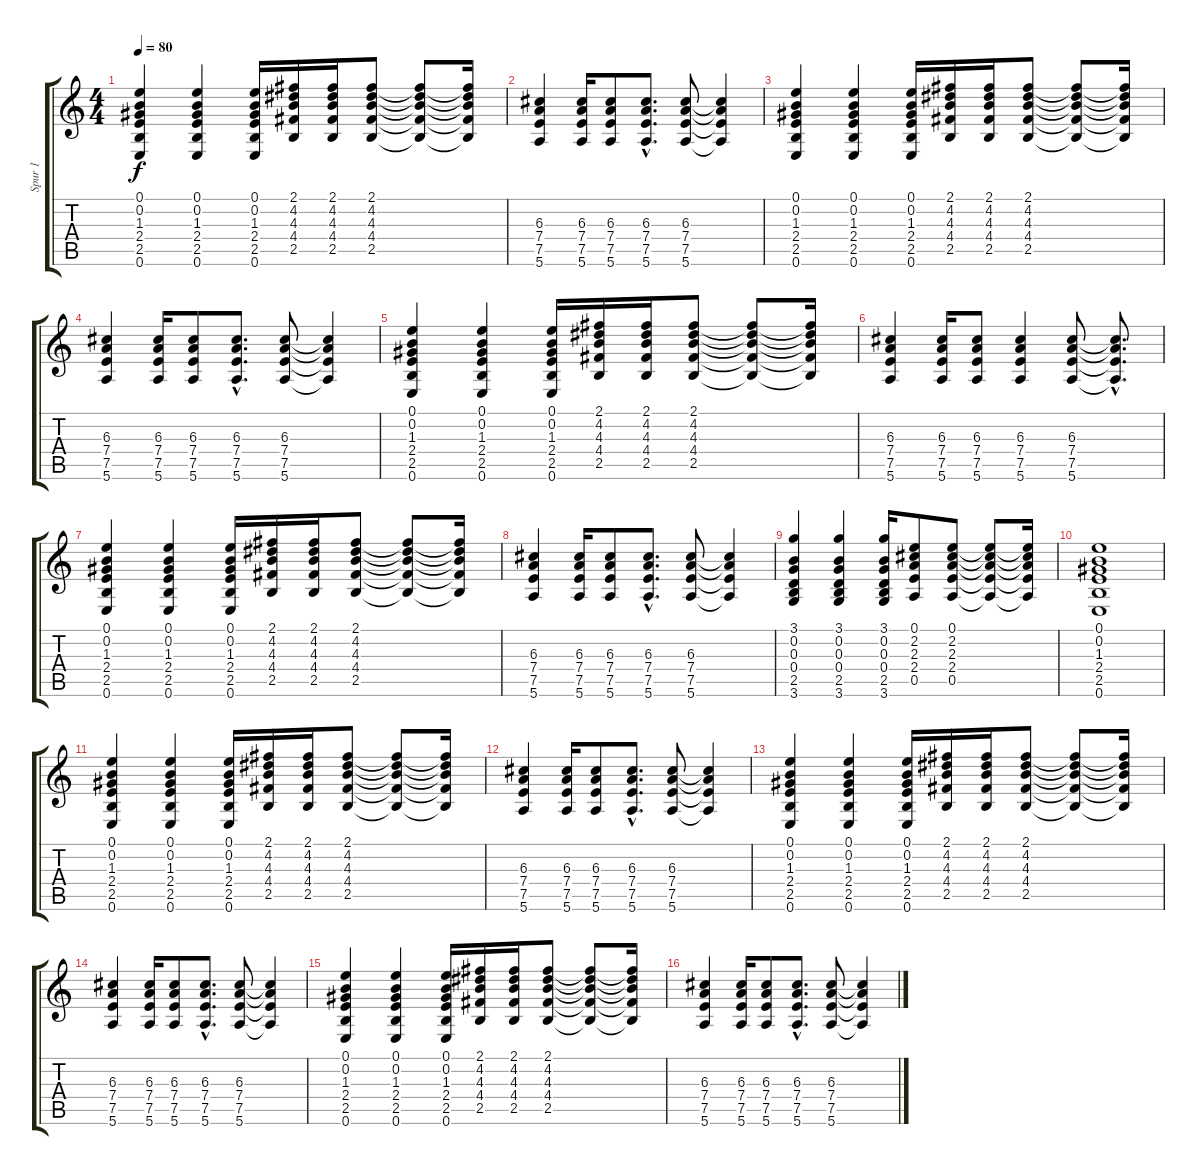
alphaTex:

\track ("Spur 1" "Spur 1") {instrument acousticguitarsteel}
\staff {score tabs}
\tuning (E4 B3 G3 D3 A2 E2) {hide}
\ts (4 4)
\tempo 80
\clef g2
\ks c
(0.1 0.2 1.3 2.4 2.5 0.6).4{dy f instrument acousticguitarsteel} (0.1 0.2 1.3 2.4 2.5 0.6).4 (0.1 0.2 1.3 2.4 2.5 0.6).16 (2.1 4.2 4.3 4.4 2.5).16 (2.1 4.2 4.3 4.4 2.5).16 (2.1 4.2 4.3 4.4 2.5).8 (2.1{t} 4.2{t} 4.3{t} 4.4{t} 2.5{t}).8 (2.1{t} 4.2{t} 4.3{t} 4.4{t} 2.5{t}).16 |
(6.3 7.4 7.5 5.6).4 (6.3 7.4 7.5 5.6).16 (6.3 7.4 7.5 5.6).8 (6.3{hac} 7.4{hac} 7.5{hac} 5.6{hac}).8{d} (6.3 7.4 7.5 5.6).8 (6.3{t} 7.4{t} 7.5{t} 5.6{t}).4 |
(0.1 0.2 1.3 2.4 2.5 0.6).4 (0.1 0.2 1.3 2.4 2.5 0.6).4 (0.1 0.2 1.3 2.4 2.5 0.6).16 (2.1 4.2 4.3 4.4 2.5).16 (2.1 4.2 4.3 4.4 2.5).16 (2.1 4.2 4.3 4.4 2.5).8 (2.1{t} 4.2{t} 4.3{t} 4.4{t} 2.5{t}).8 (2.1{t} 4.2{t} 4.3{t} 4.4{t} 2.5{t}).16 |
(6.3 7.4 7.5 5.6).4 (6.3 7.4 7.5 5.6).16 (6.3 7.4 7.5 5.6).8 (6.3{hac} 7.4{hac} 7.5{hac} 5.6{hac}).8{d} (6.3 7.4 7.5 5.6).8 (6.3{t} 7.4{t} 7.5{t} 5.6{t}).4 |
(0.1 0.2 1.3 2.4 2.5 0.6).4 (0.1 0.2 1.3 2.4 2.5 0.6).4 (0.1 0.2 1.3 2.4 2.5 0.6).16 (2.1 4.2 4.3 4.4 2.5).16 (2.1 4.2 4.3 4.4 2.5).16 (2.1 4.2 4.3 4.4 2.5).8 (2.1{t} 4.2{t} 4.3{t} 4.4{t} 2.5{t}).8 (2.1{t} 4.2{t} 4.3{t} 4.4{t} 2.5{t}).16 |
(6.3 7.4 7.5 5.6).4 (6.3 7.4 7.5 5.6).16 (6.3 7.4 7.5 5.6).8 (6.3 7.4 7.5 5.6).4 (6.3 7.4 7.5 5.6).8 (6.3{hac t} 7.4{hac t} 7.5{hac t} 5.6{hac t}).8{d} |
(0.1 0.2 1.3 2.4 2.5 0.6).4 (0.1 0.2 1.3 2.4 2.5 0.6).4 (0.1 0.2 1.3 2.4 2.5 0.6).16 (2.1 4.2 4.3 4.4 2.5).16 (2.1 4.2 4.3 4.4 2.5).16 (2.1 4.2 4.3 4.4 2.5).8 (2.1{t} 4.2{t} 4.3{t} 4.4{t} 2.5{t}).8 (2.1{t} 4.2{t} 4.3{t} 4.4{t} 2.5{t}).16 |
(6.3 7.4 7.5 5.6).4 (6.3 7.4 7.5 5.6).16 (6.3 7.4 7.5 5.6).8 (6.3{hac} 7.4{hac} 7.5{hac} 5.6{hac}).8{d} (6.3 7.4 7.5 5.6).8 (6.3{t} 7.4{t} 7.5{t} 5.6{t}).4 |
(3.1 0.2 0.3 0.4 2.5 3.6).4 (3.1 0.2 0.3 0.4 2.5 3.6).4 (3.1 0.2 0.3 0.4 2.5 3.6).16 (0.1 2.2 2.3 2.4 0.5).8 (0.1 2.2 2.3 2.4 0.5).8 (0.1{t} 2.2{t} 2.3{t} 2.4{t} 0.5{t}).8 (0.1{t} 2.2{t} 2.3{t} 2.4{t} 0.5{t}).16 |
(0.1 0.2 1.3 2.4 2.5 0.6).1 |
(0.1 0.2 1.3 2.4 2.5 0.6).4 (0.1 0.2 1.3 2.4 2.5 0.6).4 (0.1 0.2 1.3 2.4 2.5 0.6).16 (2.1 4.2 4.3 4.4 2.5).16 (2.1 4.2 4.3 4.4 2.5).16 (2.1 4.2 4.3 4.4 2.5).8 (2.1{t} 4.2{t} 4.3{t} 4.4{t} 2.5{t}).8 (2.1{t} 4.2{t} 4.3{t} 4.4{t} 2.5{t}).16 |
(6.3 7.4 7.5 5.6).4 (6.3 7.4 7.5 5.6).16 (6.3 7.4 7.5 5.6).8 (6.3{hac} 7.4{hac} 7.5{hac} 5.6{hac}).8{d} (6.3 7.4 7.5 5.6).8 (6.3{t} 7.4{t} 7.5{t} 5.6{t}).4 |
(0.1 0.2 1.3 2.4 2.5 0.6).4 (0.1 0.2 1.3 2.4 2.5 0.6).4 (0.1 0.2 1.3 2.4 2.5 0.6).16 (2.1 4.2 4.3 4.4 2.5).16 (2.1 4.2 4.3 4.4 2.5).16 (2.1 4.2 4.3 4.4 2.5).8 (2.1{t} 4.2{t} 4.3{t} 4.4{t} 2.5{t}).8 (2.1{t} 4.2{t} 4.3{t} 4.4{t} 2.5{t}).16 |
(6.3 7.4 7.5 5.6).4 (6.3 7.4 7.5 5.6).16 (6.3 7.4 7.5 5.6).8 (6.3{hac} 7.4{hac} 7.5{hac} 5.6{hac}).8{d} (6.3 7.4 7.5 5.6).8 (6.3{t} 7.4{t} 7.5{t} 5.6{t}).4 |
(0.1 0.2 1.3 2.4 2.5 0.6).4 (0.1 0.2 1.3 2.4 2.5 0.6).4 (0.1 0.2 1.3 2.4 2.5 0.6).16 (2.1 4.2 4.3 4.4 2.5).16 (2.1 4.2 4.3 4.4 2.5).16 (2.1 4.2 4.3 4.4 2.5).8 (2.1{t} 4.2{t} 4.3{t} 4.4{t} 2.5{t}).8 (2.1{t} 4.2{t} 4.3{t} 4.4{t} 2.5{t}).16 |
(6.3 7.4 7.5 5.6).4 (6.3 7.4 7.5 5.6).16 (6.3 7.4 7.5 5.6).8 (6.3{hac} 7.4{hac} 7.5{hac} 5.6{hac}).8{d} (6.3 7.4 7.5 5.6).8 (6.3{t} 7.4{t} 7.5{t} 5.6{t}).4
